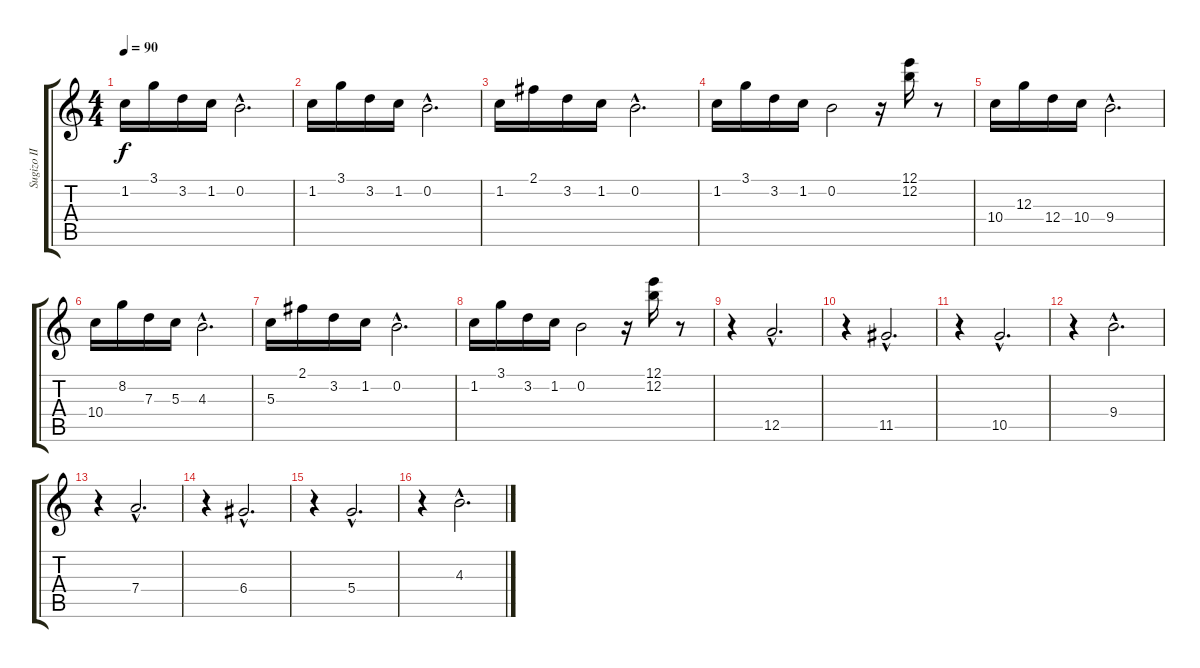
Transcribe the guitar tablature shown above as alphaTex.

\track ("Sugizo II" "Sugizo II") {instrument acousticguitarnylon}
\staff {score tabs}
\tuning (E4 B3 G3 D3 A2 E2) {hide}
\ts (4 4)
\tempo 90
\clef g2
\ks c
1.2.16{dy f} 3.1.16 3.2.16 1.2.16 0.2{hac}.2{d} |
1.2.16 3.1.16 3.2.16 1.2.16 0.2{hac}.2{d} |
1.2.16 2.1.16 3.2.16 1.2.16 0.2{hac}.2{d} |
1.2.16 3.1.16 3.2.16 1.2.16 0.2.2 r.16 (12.1 12.2).16 r.8 |
10.4.16 12.3.16 12.4.16 10.4.16 9.4{hac}.2{d} |
10.4.16 8.2.16 7.3.16 5.3.16 4.3{hac}.2{d} |
5.3.16 2.1.16 3.2.16 1.2.16 0.2{hac}.2{d} |
1.2.16 3.1.16 3.2.16 1.2.16 0.2.2 r.16 (12.1 12.2).16 r.8 |
r.4 12.5{hac}.2{d} |
r.4 11.5{hac}.2{d} |
r.4 10.5{hac}.2{d} |
r.4 9.4{hac}.2{d} |
r.4 7.4{hac}.2{d} |
r.4 6.4{hac}.2{d} |
r.4 5.4{hac}.2{d} |
r.4 4.3{hac}.2{d}
